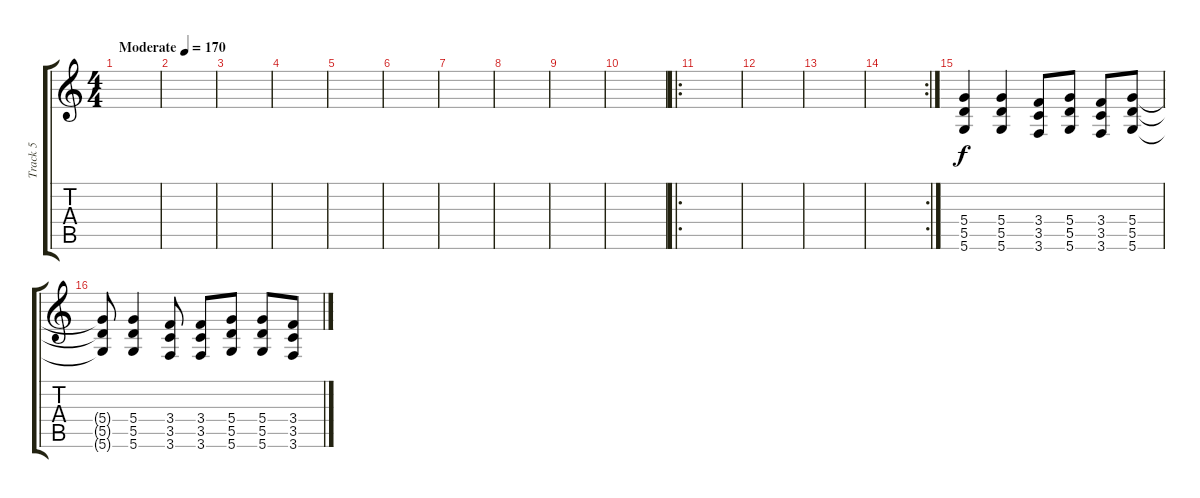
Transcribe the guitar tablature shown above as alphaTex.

\track ("Track 5" "Track 5") {solo instrument distortionguitar}
\staff {score tabs}
\tuning (E4 B3 G3 D3 A2 D2) {hide}
\ts (4 4)
\tempo (170 "Moderate")
\clef g2
\ks c
|
|
|
|
|
|
|
|
|
|
\ro
|
|
|
\rc 2
|
(5.4 5.5 5.6).4 (5.4 5.5 5.6).4 (3.4 3.5 3.6).8 (5.4 5.5 5.6).8 (3.4 3.5 3.6).8 (5.4 5.5 5.6).8 |
(5.4{t} 5.5{t} 5.6{t}).8 (5.4 5.5 5.6).4 (3.4 3.5 3.6).8 (3.4 3.5 3.6).8 (5.4 5.5 5.6).8 (5.4 5.5 5.6).8 (3.4 3.5 3.6).8
